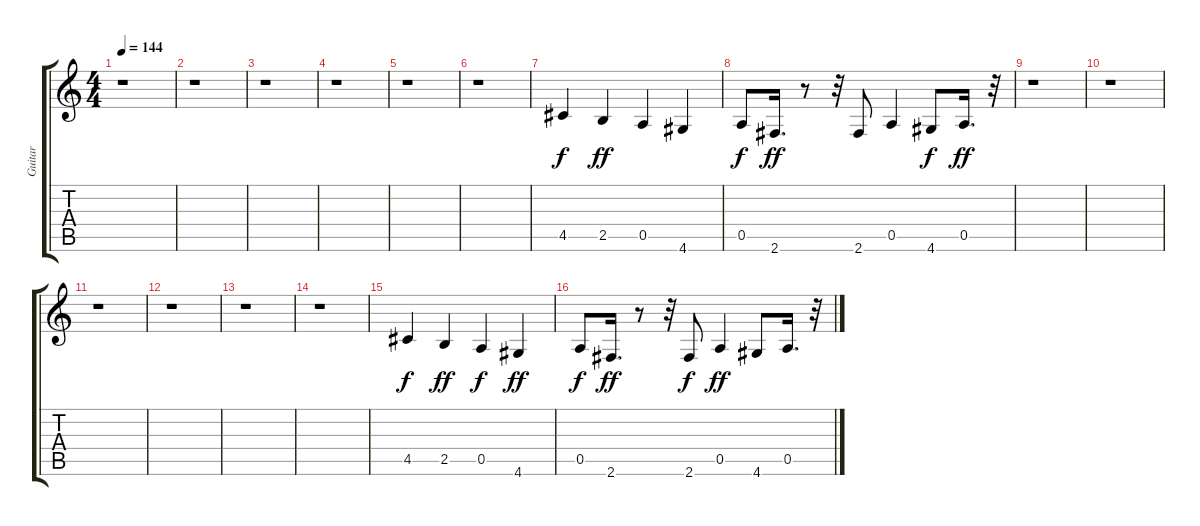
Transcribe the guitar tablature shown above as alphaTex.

\track ("Guitar" "Guitar") {instrument distortionguitar}
\staff {score tabs}
\tuning (E4 B3 G3 D3 A2 E2) {hide}
\ts (4 4)
\tempo 144
\clef g2
\ks c
r.1{dy f} |
r.1 |
r.1 |
r.1 |
r.1 |
r.1 |
4.5.4 2.5.4{dy ff} 0.5.4 4.6.4 |
0.5.8{dy f} 2.6.16{d dy ff} r.8 r.32 2.6.8 0.5.4 4.6.8{dy f} 0.5.16{d dy ff} r.32 |
r.1 |
r.1 |
r.1 |
r.1 |
r.1 |
r.1 |
4.5.4{dy f} 2.5.4{dy ff} 0.5.4{dy f} 4.6.4{dy ff} |
0.5.8{dy f} 2.6.16{d dy ff} r.8 r.32 2.6.8{dy f} 0.5.4{dy ff} 4.6.8 0.5.16{d} r.32
